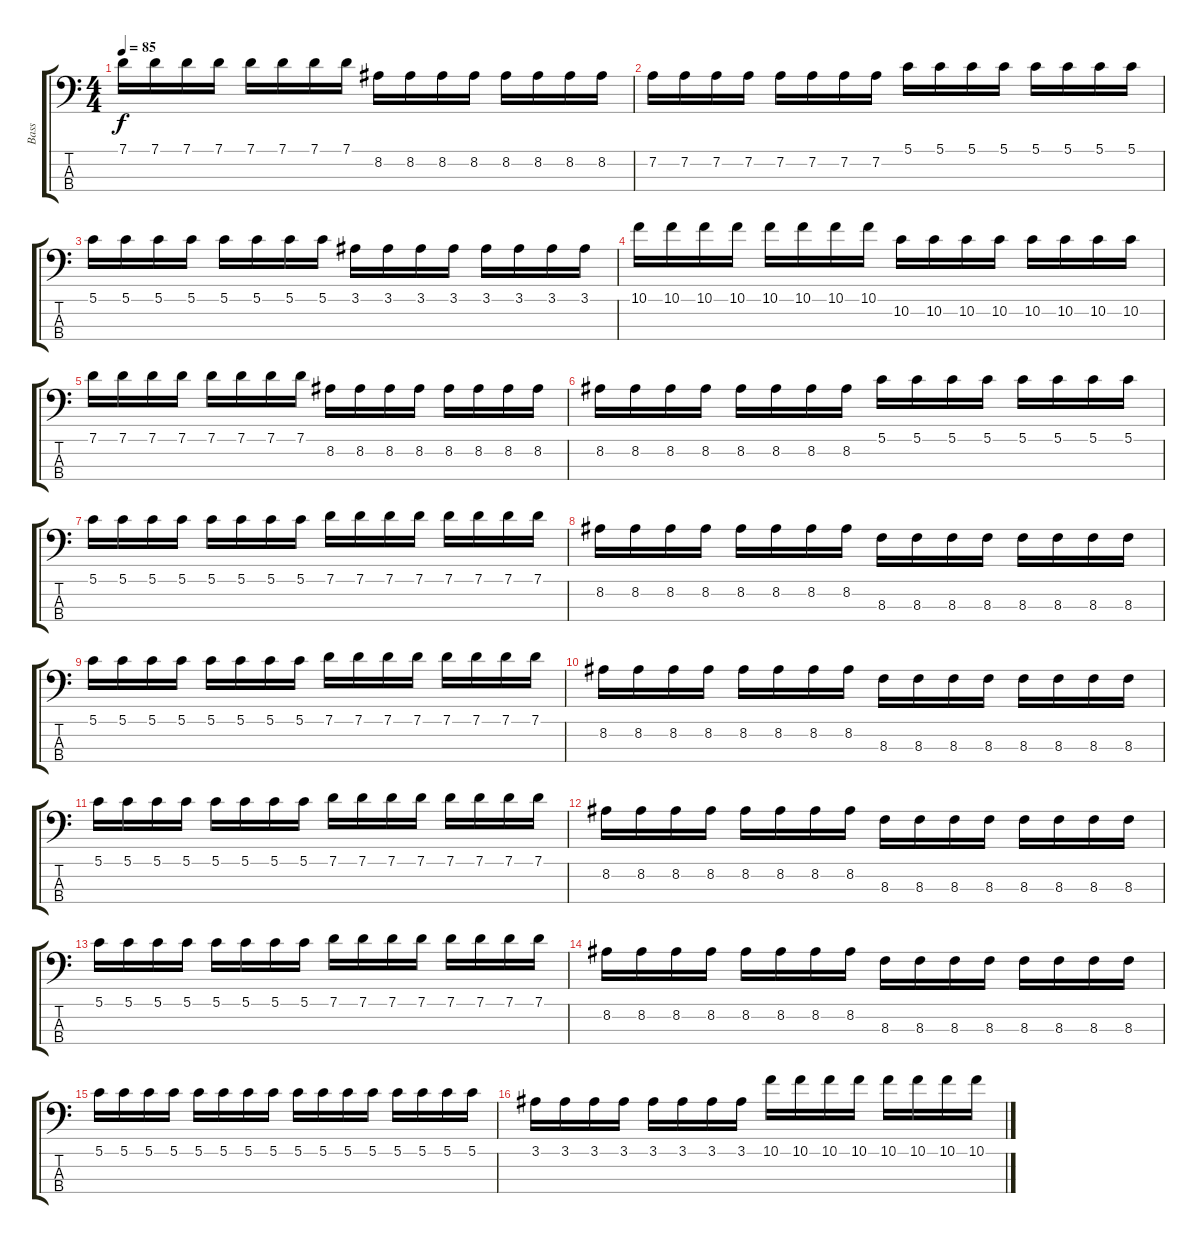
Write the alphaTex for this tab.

\track ("Bass" "Bass") {instrument electricbasspick}
\staff {score tabs}
\tuning (G2 D2 A1 E1) {hide}
\ts (4 4)
\tempo 85
\clef f4
\ks c
7.1.16{dy f} 7.1.16 7.1.16 7.1.16 7.1.16 7.1.16 7.1.16 7.1.16 8.2.16 8.2.16 8.2.16 8.2.16 8.2.16 8.2.16 8.2.16 8.2.16 |
7.2.16 7.2.16 7.2.16 7.2.16 7.2.16 7.2.16 7.2.16 7.2.16 5.1.16 5.1.16 5.1.16 5.1.16 5.1.16 5.1.16 5.1.16 5.1.16 |
5.1.16 5.1.16 5.1.16 5.1.16 5.1.16 5.1.16 5.1.16 5.1.16 3.1.16 3.1.16 3.1.16 3.1.16 3.1.16 3.1.16 3.1.16 3.1.16 |
10.1.16 10.1.16 10.1.16 10.1.16 10.1.16 10.1.16 10.1.16 10.1.16 10.2.16 10.2.16 10.2.16 10.2.16 10.2.16 10.2.16 10.2.16 10.2.16 |
7.1.16 7.1.16 7.1.16 7.1.16 7.1.16 7.1.16 7.1.16 7.1.16 8.2.16 8.2.16 8.2.16 8.2.16 8.2.16 8.2.16 8.2.16 8.2.16 |
8.2.16 8.2.16 8.2.16 8.2.16 8.2.16 8.2.16 8.2.16 8.2.16 5.1.16 5.1.16 5.1.16 5.1.16 5.1.16 5.1.16 5.1.16 5.1.16 |
5.1.16 5.1.16 5.1.16 5.1.16 5.1.16 5.1.16 5.1.16 5.1.16 7.1.16 7.1.16 7.1.16 7.1.16 7.1.16 7.1.16 7.1.16 7.1.16 |
8.2.16 8.2.16 8.2.16 8.2.16 8.2.16 8.2.16 8.2.16 8.2.16 8.3.16 8.3.16 8.3.16 8.3.16 8.3.16 8.3.16 8.3.16 8.3.16 |
5.1.16 5.1.16 5.1.16 5.1.16 5.1.16 5.1.16 5.1.16 5.1.16 7.1.16 7.1.16 7.1.16 7.1.16 7.1.16 7.1.16 7.1.16 7.1.16 |
8.2.16 8.2.16 8.2.16 8.2.16 8.2.16 8.2.16 8.2.16 8.2.16 8.3.16 8.3.16 8.3.16 8.3.16 8.3.16 8.3.16 8.3.16 8.3.16 |
5.1.16 5.1.16 5.1.16 5.1.16 5.1.16 5.1.16 5.1.16 5.1.16 7.1.16 7.1.16 7.1.16 7.1.16 7.1.16 7.1.16 7.1.16 7.1.16 |
8.2.16 8.2.16 8.2.16 8.2.16 8.2.16 8.2.16 8.2.16 8.2.16 8.3.16 8.3.16 8.3.16 8.3.16 8.3.16 8.3.16 8.3.16 8.3.16 |
5.1.16 5.1.16 5.1.16 5.1.16 5.1.16 5.1.16 5.1.16 5.1.16 7.1.16 7.1.16 7.1.16 7.1.16 7.1.16 7.1.16 7.1.16 7.1.16 |
8.2.16 8.2.16 8.2.16 8.2.16 8.2.16 8.2.16 8.2.16 8.2.16 8.3.16 8.3.16 8.3.16 8.3.16 8.3.16 8.3.16 8.3.16 8.3.16 |
5.1.16 5.1.16 5.1.16 5.1.16 5.1.16 5.1.16 5.1.16 5.1.16 5.1.16 5.1.16 5.1.16 5.1.16 5.1.16 5.1.16 5.1.16 5.1.16 |
3.1.16 3.1.16 3.1.16 3.1.16 3.1.16 3.1.16 3.1.16 3.1.16 10.1.16 10.1.16 10.1.16 10.1.16 10.1.16 10.1.16 10.1.16 10.1.16
